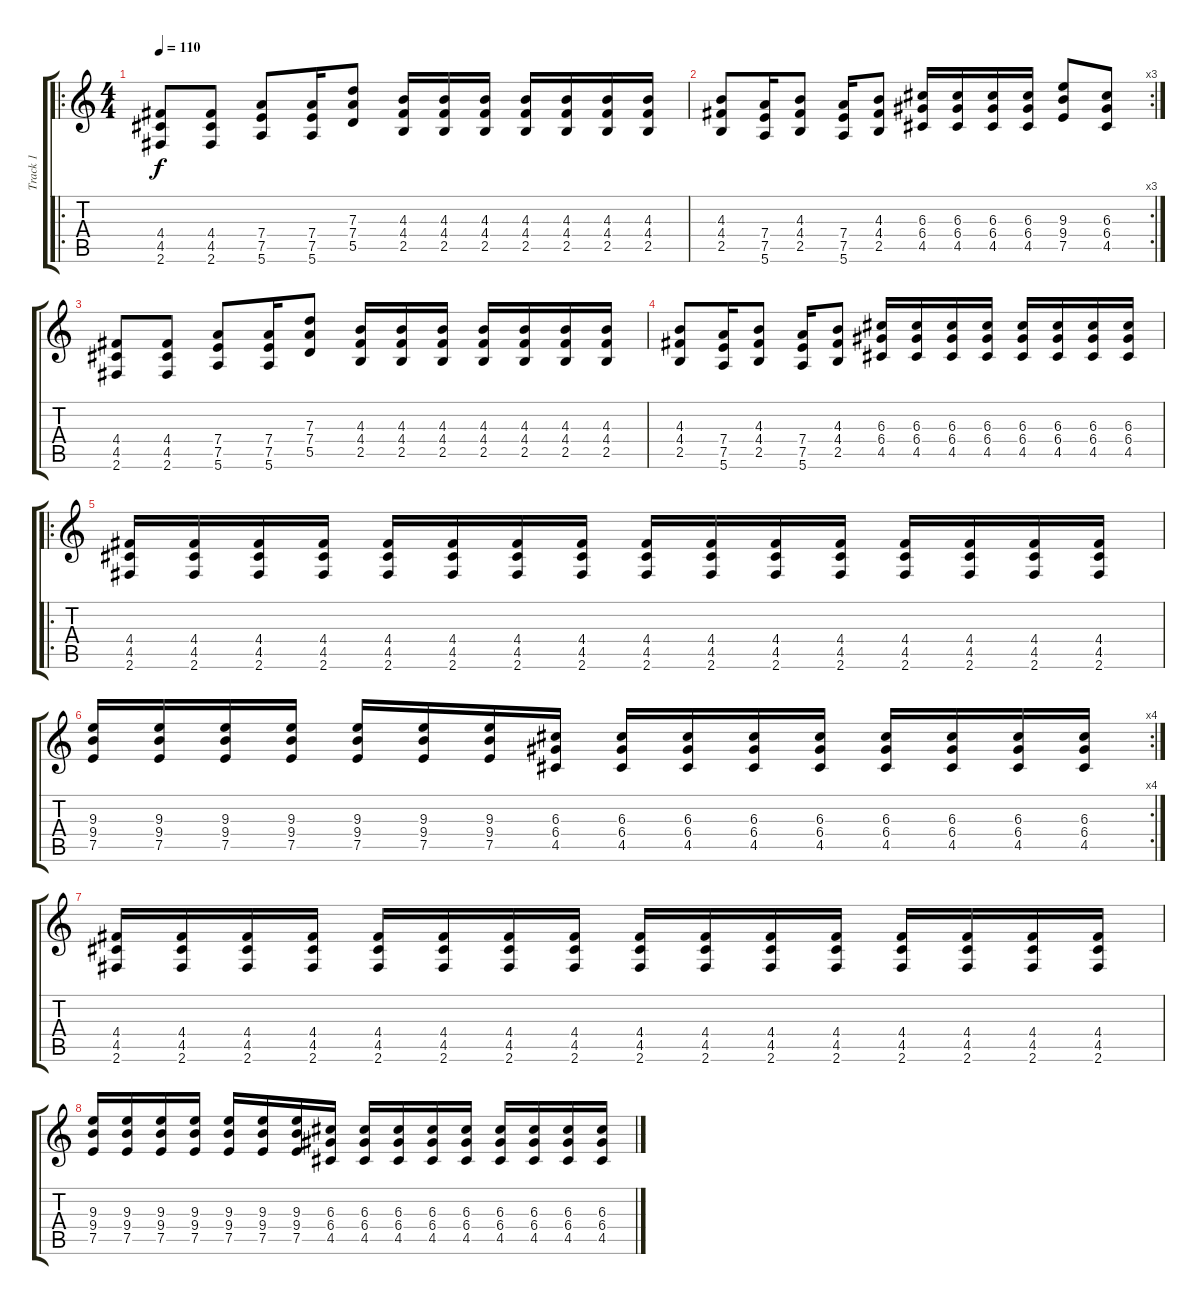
\track ("Track 1" "Track 1") {instrument overdrivenguitar}
\staff {score tabs}
\tuning (E4 B3 G3 D3 A2 E2) {hide}
\ro
\ts (4 4)
\tempo 110
\clef g2
\ks c
(4.4 4.5 2.6).8{dy f} (4.4 4.5 2.6).8 (7.4 7.5 5.6).8 (7.4 7.5 5.6).16 (7.3 7.4 5.5).8 (4.3 4.4 2.5).16 (4.3 4.4 2.5).16 (4.3 4.4 2.5).16 (4.3 4.4 2.5).16 (4.3 4.4 2.5).16 (4.3 4.4 2.5).16 (4.3 4.4 2.5).16 |
\rc 3
(4.3 4.4 2.5).8 (7.4 7.5 5.6).16 (4.3 4.4 2.5).8 (7.4 7.5 5.6).16 (4.3 4.4 2.5).8 (6.3 6.4 4.5).16 (6.3 6.4 4.5).16 (6.3 6.4 4.5).16 (6.3 6.4 4.5).16 (9.3 9.4 7.5).8 (6.3 6.4 4.5).8 |
(4.4 4.5 2.6).8 (4.4 4.5 2.6).8 (7.4 7.5 5.6).8 (7.4 7.5 5.6).16 (7.3 7.4 5.5).8 (4.3 4.4 2.5).16 (4.3 4.4 2.5).16 (4.3 4.4 2.5).16 (4.3 4.4 2.5).16 (4.3 4.4 2.5).16 (4.3 4.4 2.5).16 (4.3 4.4 2.5).16 |
(4.3 4.4 2.5).8 (7.4 7.5 5.6).16 (4.3 4.4 2.5).8 (7.4 7.5 5.6).16 (4.3 4.4 2.5).8 (6.3 6.4 4.5).16 (6.3 6.4 4.5).16 (6.3 6.4 4.5).16 (6.3 6.4 4.5).16 (6.3 6.4 4.5).16 (6.3 6.4 4.5).16 (6.3 6.4 4.5).16 (6.3 6.4 4.5).16 |
\ro
(4.4 4.5 2.6).16 (4.4 4.5 2.6).16 (4.4 4.5 2.6).16 (4.4 4.5 2.6).16 (4.4 4.5 2.6).16 (4.4 4.5 2.6).16 (4.4 4.5 2.6).16 (4.4 4.5 2.6).16 (4.4 4.5 2.6).16 (4.4 4.5 2.6).16 (4.4 4.5 2.6).16 (4.4 4.5 2.6).16 (4.4 4.5 2.6).16 (4.4 4.5 2.6).16 (4.4 4.5 2.6).16 (4.4 4.5 2.6).16 |
\rc 4
(9.3 9.4 7.5).16 (9.3 9.4 7.5).16 (9.3 9.4 7.5).16 (9.3 9.4 7.5).16 (9.3 9.4 7.5).16 (9.3 9.4 7.5).16 (9.3 9.4 7.5).16 (6.3 6.4 4.5).16 (6.3 6.4 4.5).16 (6.3 6.4 4.5).16 (6.3 6.4 4.5).16 (6.3 6.4 4.5).16 (6.3 6.4 4.5).16 (6.3 6.4 4.5).16 (6.3 6.4 4.5).16 (6.3 6.4 4.5).16 |
(4.4 4.5 2.6).16 (4.4 4.5 2.6).16 (4.4 4.5 2.6).16 (4.4 4.5 2.6).16 (4.4 4.5 2.6).16 (4.4 4.5 2.6).16 (4.4 4.5 2.6).16 (4.4 4.5 2.6).16 (4.4 4.5 2.6).16 (4.4 4.5 2.6).16 (4.4 4.5 2.6).16 (4.4 4.5 2.6).16 (4.4 4.5 2.6).16 (4.4 4.5 2.6).16 (4.4 4.5 2.6).16 (4.4 4.5 2.6).16 |
(9.3 9.4 7.5).16 (9.3 9.4 7.5).16 (9.3 9.4 7.5).16 (9.3 9.4 7.5).16 (9.3 9.4 7.5).16 (9.3 9.4 7.5).16 (9.3 9.4 7.5).16 (6.3 6.4 4.5).16 (6.3 6.4 4.5).16 (6.3 6.4 4.5).16 (6.3 6.4 4.5).16 (6.3 6.4 4.5).16 (6.3 6.4 4.5).16 (6.3 6.4 4.5).16 (6.3 6.4 4.5).16 (6.3 6.4 4.5).16
